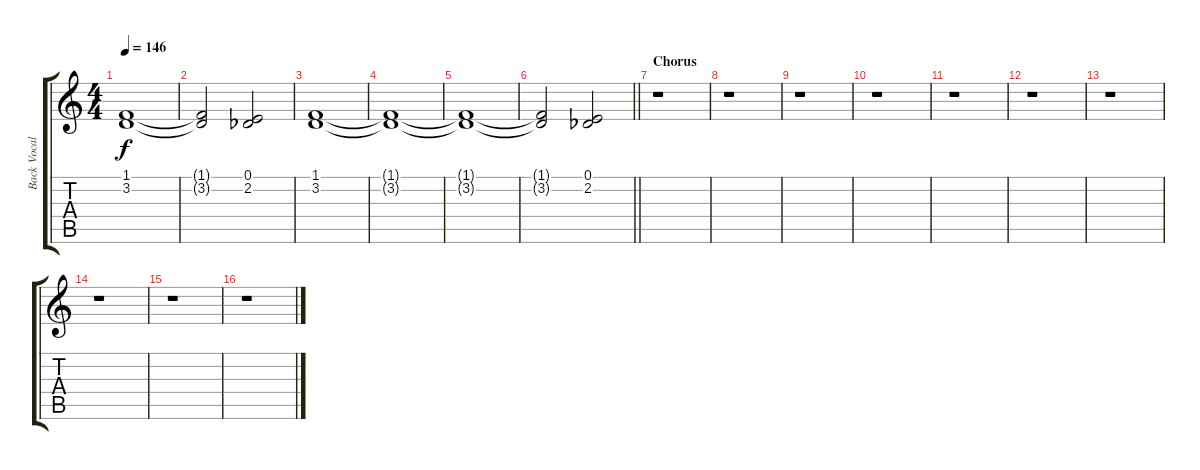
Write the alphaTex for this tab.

\track ("Back Vocal" "Back Vocal") {instrument voiceoohs}
\staff {score tabs}
\tuning (E4 B3 G3 D3 A2 D2) {hide}
\ts (4 4)
\tempo 146
\clef g2
\ks c
(1.1{t} 3.2{t}).1{dy f} |
(1.1{t} 3.2{t}).2 (0.1 2.2{acc b}).2 |
(1.1 3.2).1 |
(1.1{t} 3.2{t}).1 |
(1.1{t} 3.2{t}).1 |
\barLineRight lightlight
(1.1{t} 3.2{t}).2 (0.1 2.2{acc b}).2 |
\section ("" "Chorus")
r.1 |
r.1 |
r.1 |
r.1 |
r.1 |
r.1 |
r.1 |
r.1 |
r.1 |
r.1
